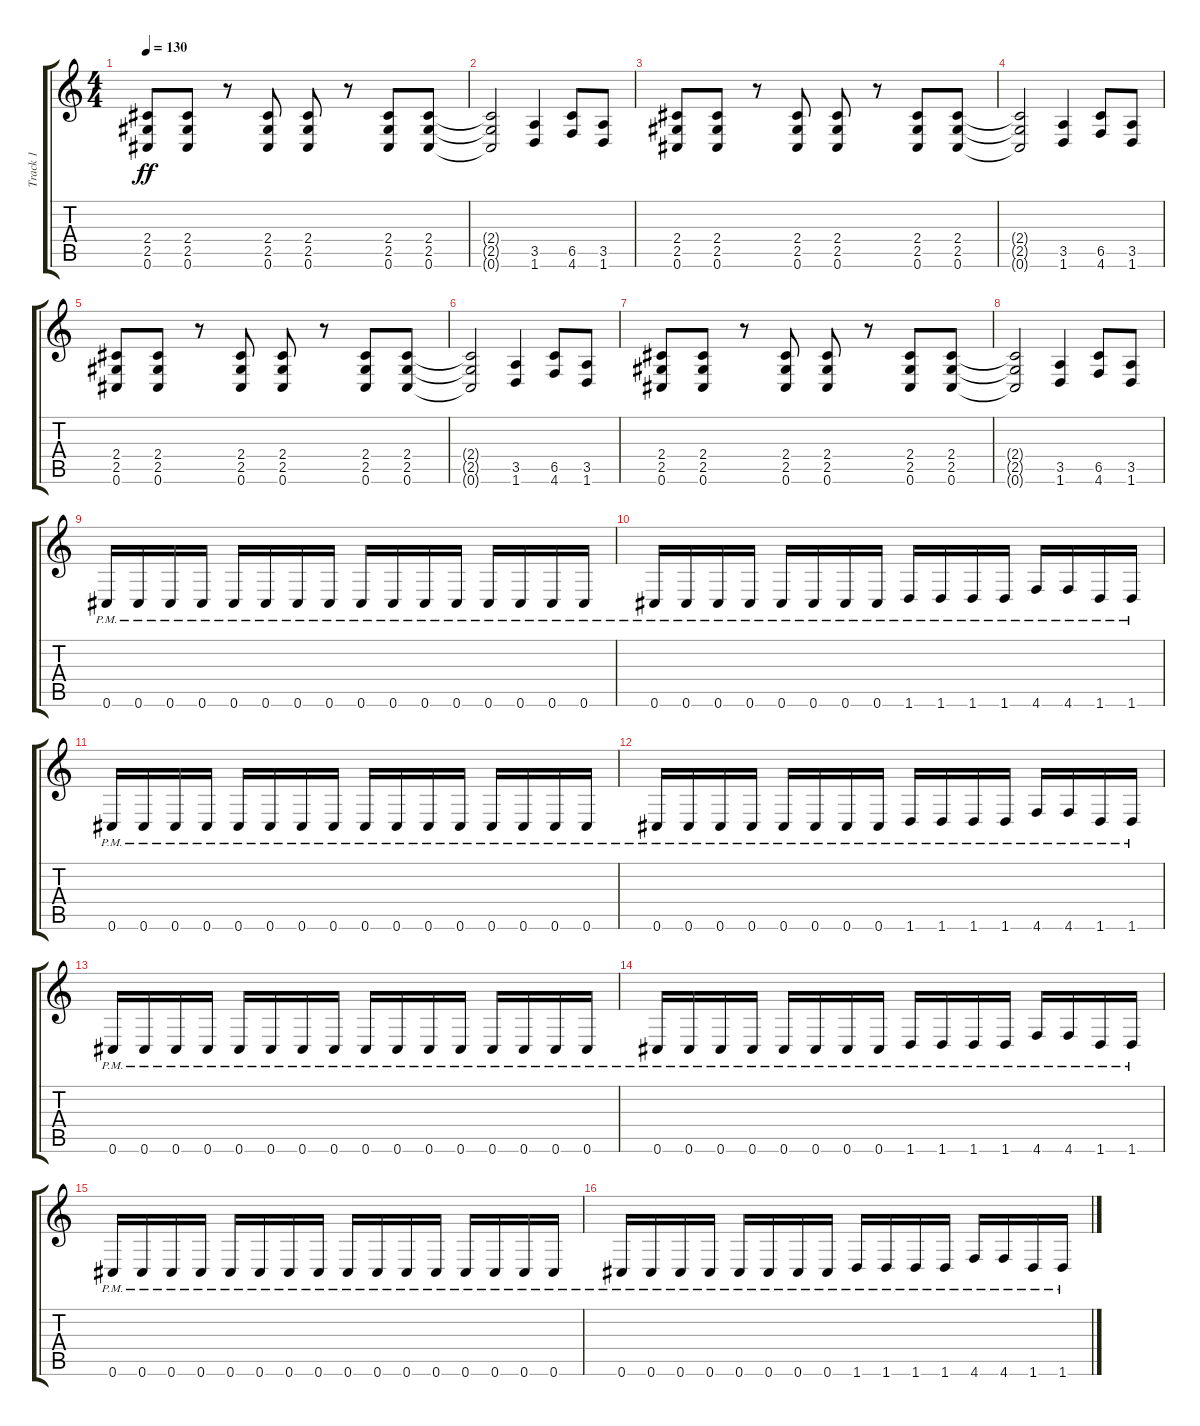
\track ("Track 1" "Track 1") {instrument distortionguitar}
\staff {score tabs}
\tuning (Db4 Ab3 E3 B2 Gb2 Db2) {hide}
\ts (4 4)
\tempo 130
\clef g2
\ks c
(2.4 2.5 0.6).8{dy ff} (2.4 2.5 0.6).8 r.8 (2.4 2.5 0.6).8 (2.4 2.5 0.6).8 r.8 (2.4 2.5 0.6).8 (2.4 2.5 0.6).8 |
(2.4{t} 2.5{t} 0.6{t}).2 (3.5 1.6).4 (6.5 4.6).8 (3.5 1.6).8 |
(2.4 2.5 0.6).8 (2.4 2.5 0.6).8 r.8 (2.4 2.5 0.6).8 (2.4 2.5 0.6).8 r.8 (2.4 2.5 0.6).8 (2.4 2.5 0.6).8 |
(2.4{t} 2.5{t} 0.6{t}).2 (3.5 1.6).4 (6.5 4.6).8 (3.5 1.6).8 |
(2.4 2.5 0.6).8 (2.4 2.5 0.6).8 r.8 (2.4 2.5 0.6).8 (2.4 2.5 0.6).8 r.8 (2.4 2.5 0.6).8 (2.4 2.5 0.6).8 |
(2.4{t} 2.5{t} 0.6{t}).2 (3.5 1.6).4 (6.5 4.6).8 (3.5 1.6).8 |
(2.4 2.5 0.6).8 (2.4 2.5 0.6).8 r.8 (2.4 2.5 0.6).8 (2.4 2.5 0.6).8 r.8 (2.4 2.5 0.6).8 (2.4 2.5 0.6).8 |
(2.4{t} 2.5{t} 0.6{t}).2 (3.5 1.6).4 (6.5 4.6).8 (3.5 1.6).8 |
0.6{pm}.16 0.6{pm}.16 0.6{pm}.16 0.6{pm}.16 0.6{pm}.16 0.6{pm}.16 0.6{pm}.16 0.6{pm}.16 0.6{pm}.16 0.6{pm}.16 0.6{pm}.16 0.6{pm}.16 0.6{pm}.16 0.6{pm}.16 0.6{pm}.16 0.6{pm}.16 |
0.6{pm}.16 0.6{pm}.16 0.6{pm}.16 0.6{pm}.16 0.6{pm}.16 0.6{pm}.16 0.6{pm}.16 0.6{pm}.16 1.6{pm}.16 1.6{pm}.16 1.6{pm}.16 1.6{pm}.16 4.6{pm}.16 4.6{pm}.16 1.6{pm}.16 1.6{pm}.16 |
0.6{pm}.16 0.6{pm}.16 0.6{pm}.16 0.6{pm}.16 0.6{pm}.16 0.6{pm}.16 0.6{pm}.16 0.6{pm}.16 0.6{pm}.16 0.6{pm}.16 0.6{pm}.16 0.6{pm}.16 0.6{pm}.16 0.6{pm}.16 0.6{pm}.16 0.6{pm}.16 |
0.6{pm}.16 0.6{pm}.16 0.6{pm}.16 0.6{pm}.16 0.6{pm}.16 0.6{pm}.16 0.6{pm}.16 0.6{pm}.16 1.6{pm}.16 1.6{pm}.16 1.6{pm}.16 1.6{pm}.16 4.6{pm}.16 4.6{pm}.16 1.6{pm}.16 1.6{pm}.16 |
0.6{pm}.16 0.6{pm}.16 0.6{pm}.16 0.6{pm}.16 0.6{pm}.16 0.6{pm}.16 0.6{pm}.16 0.6{pm}.16 0.6{pm}.16 0.6{pm}.16 0.6{pm}.16 0.6{pm}.16 0.6{pm}.16 0.6{pm}.16 0.6{pm}.16 0.6{pm}.16 |
0.6{pm}.16 0.6{pm}.16 0.6{pm}.16 0.6{pm}.16 0.6{pm}.16 0.6{pm}.16 0.6{pm}.16 0.6{pm}.16 1.6{pm}.16 1.6{pm}.16 1.6{pm}.16 1.6{pm}.16 4.6{pm}.16 4.6{pm}.16 1.6{pm}.16 1.6{pm}.16 |
0.6{pm}.16 0.6{pm}.16 0.6{pm}.16 0.6{pm}.16 0.6{pm}.16 0.6{pm}.16 0.6{pm}.16 0.6{pm}.16 0.6{pm}.16 0.6{pm}.16 0.6{pm}.16 0.6{pm}.16 0.6{pm}.16 0.6{pm}.16 0.6{pm}.16 0.6{pm}.16 |
0.6{pm}.16 0.6{pm}.16 0.6{pm}.16 0.6{pm}.16 0.6{pm}.16 0.6{pm}.16 0.6{pm}.16 0.6{pm}.16 1.6{pm}.16 1.6{pm}.16 1.6{pm}.16 1.6{pm}.16 4.6{pm}.16 4.6{pm}.16 1.6{pm}.16 1.6{pm}.16
